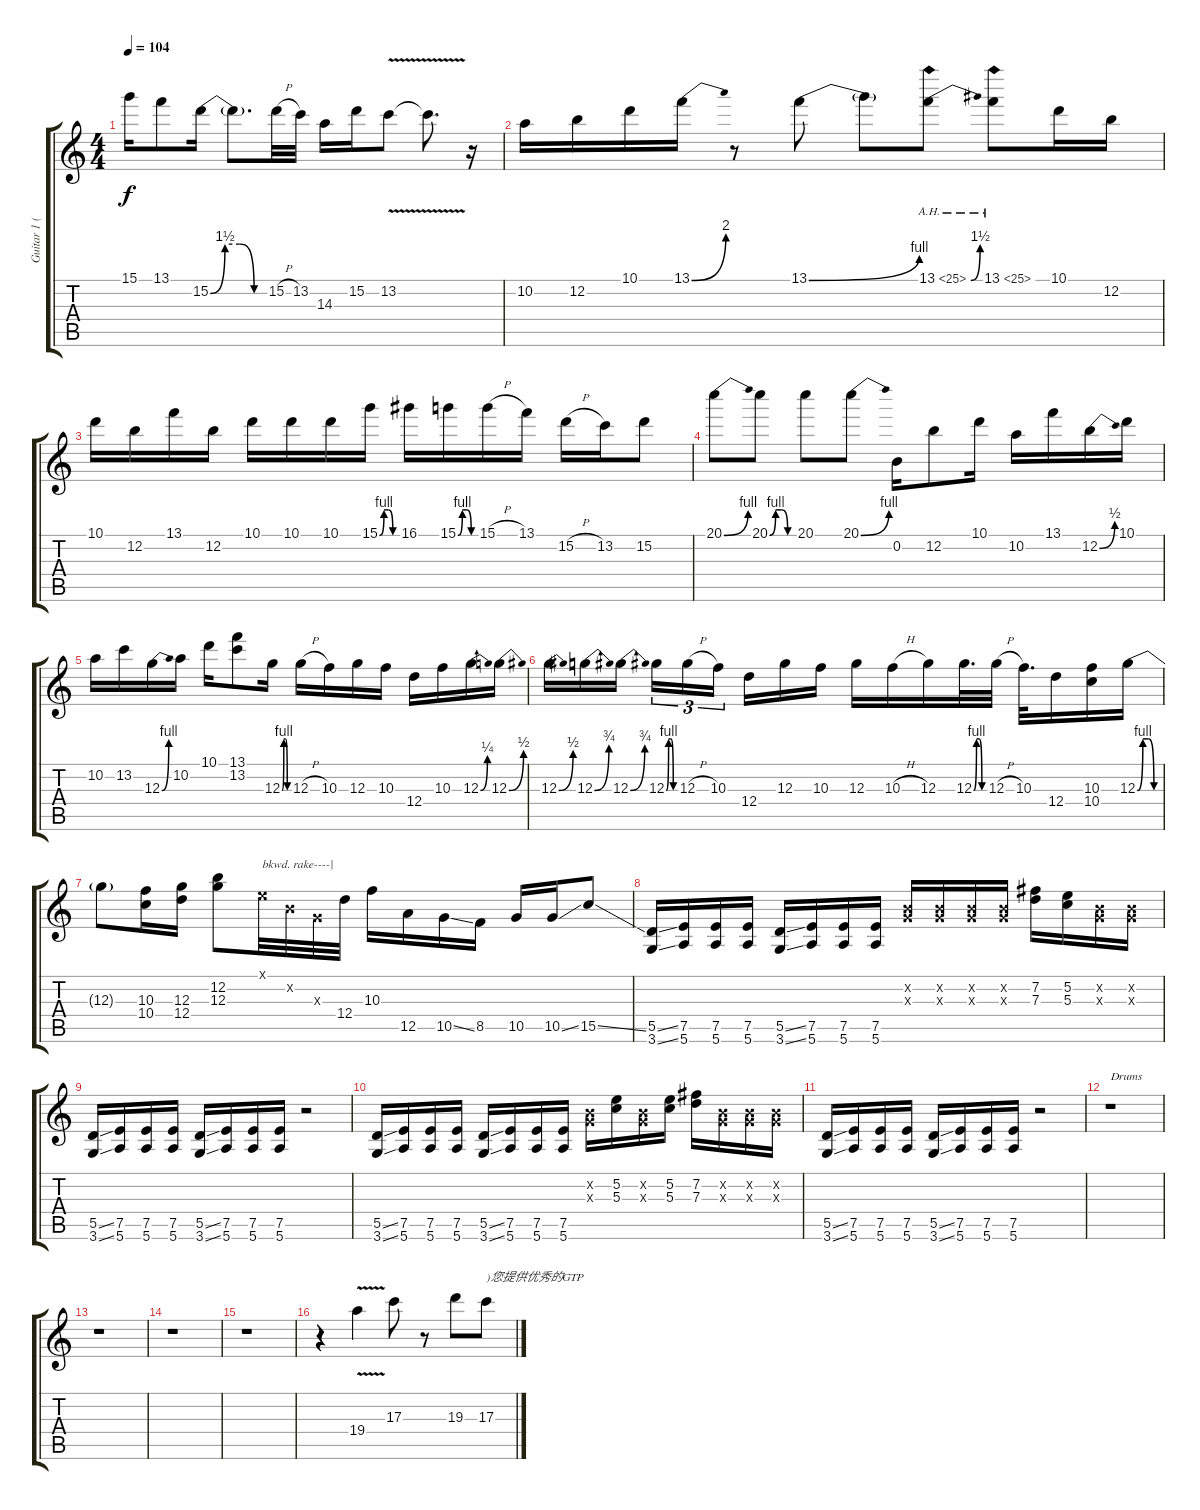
\track ("Guitar 1 (solo)" "Guitar 1 (") {instrument distortionguitar}
\staff {score tabs}
\tuning (E4 B3 G3 D3 A2 E2) {hide}
\ts (4 4)
\tempo 104
\clef g2
\ks c
15.1.16{dy f} 13.1.8 15.2{be (custom 0 0 15 6 30 6 45 0 60 0)}.16 15.2{t}.8{d} 15.2{h}.32 13.2.32 14.3.16 15.2.16 13.2{v}.8 13.2{t}.8{d} r.16 |
10.2.16 12.2.16 10.1.16 13.1{be (bend 0 0 60 8)}.16 r.8 13.1{be (bend 0 0 60 4)}.8 13.1{t}.8 13.1{be (bend 0 0 60 6) ah 12}.8 13.1{ah 12}.8 10.1.16 12.2.16 |
10.1.16 12.2.16 13.1.16 12.2.16 10.1.16 10.1.16 10.1.16 15.1{be (custom 0 0 15 4 30 4 45 0 60 0)}.16 16.1.16 15.1{be (custom 0 0 15 4 30 4 45 0 60 0)}.16 15.1{h}.16 13.1.16 15.2{h}.16 13.2.16 15.2.8 |
20.1{be (bend 0 0 60 4)}.8 20.1{be (custom 0 0 15 4 30 4 45 0 60 0)}.8 20.1.8 20.1{be (bend 0 0 60 4)}.8 0.2.16 12.2.8 10.1.16 10.2.16 13.1.16 12.2{be (bend 0 0 60 2)}.16 10.1.16 |
10.2.16 13.2.16 12.3{be (bend 0 0 60 4)}.16 10.2.16 10.1.16 (13.1 13.2).8 12.3{be (custom 0 0 15 4 30 4 45 0 60 0)}.16 12.3{h}.16 10.3.16 12.3.16 10.3.16 12.4.16 10.3.16 12.3{be (bend 0 0 60 1)}.16 12.3{be (bend 0 0 60 2)}.16 |
12.3{be (bend 0 0 60 2)}.16 12.3{be (bend 0 0 60 3)}.16 12.3{be (bend 0 0 60 3)}.16{beam splitsecondary} 12.3{be (custom 0 0 15 4 30 4 45 0 60 0)}.16{tu (3 2)} 12.3{h}.16{tu (3 2)} 10.3.16{tu (3 2) beam splitsecondary} 12.4.16 12.3.16 10.3.16 12.3.16 10.3{h}.16 12.3.16 12.3{be (custom 0 0 15 4 30 4 45 0 60 0)}.32{d} 12.3{h}.32 10.3.32{d} 12.4.16 (10.3 10.4).16 12.3{be (custom 0 0 15 4 30 4 45 0 60 0)}.16 |
12.3{t}.8 (10.3 10.4).16 (12.3 12.4).16 (12.2 12.3).8 0.1{x}.32{txt "bkwd. rake----|"} 0.2{x}.32 0.3{x}.32 12.4.32 10.3.16 12.5.16 10.5{ss}.16 8.5.16 10.5.16 10.5{ss}.16 15.5{ss}.8 |
(5.5{ss} 3.6{ss}).16 (7.5 5.6).16 (7.5 5.6).16 (7.5 5.6).16 (5.5{ss} 3.6{ss}).16 (7.5 5.6).16 (7.5 5.6).16 (7.5 5.6).16 (0.2{x} 0.3{x}).16 (0.2{x} 0.3{x}).16 (0.2{x} 0.3{x}).16 (0.2{x} 0.3{x}).16 (7.2 7.3).16 (5.2 5.3).16 (0.2{x} 0.3{x}).16 (0.2{x} 0.3{x}).16 |
(5.5{ss} 3.6{ss}).16 (7.5 5.6).16 (7.5 5.6).16 (7.5 5.6).16 (5.5{ss} 3.6{ss}).16 (7.5 5.6).16 (7.5 5.6).16 (7.5 5.6).16 r.2 |
(5.5{ss} 3.6{ss}).16 (7.5 5.6).16 (7.5 5.6).16 (7.5 5.6).16 (5.5{ss} 3.6{ss}).16 (7.5 5.6).16 (7.5 5.6).16 (7.5 5.6).16 (0.2{x} 0.3{x}).16 (5.2 5.3).16 (0.2{x} 0.3{x}).16 (5.2 5.3).16 (7.2 7.3).16 (0.2{x} 0.3{x}).16 (0.2{x} 0.3{x}).16 (0.2{x} 0.3{x}).16 |
(5.5{ss} 3.6{ss}).16 (7.5 5.6).16 (7.5 5.6).16 (7.5 5.6).16 (5.5{ss} 3.6{ss}).16 (7.5 5.6).16 (7.5 5.6).16 (7.5 5.6).16 r.2 |
r.1{txt "Drums"} |
r.1 |
r.1 |
r.1 |
r.4 19.4{v}.4 17.3.8 r.8 19.3.8 17.3.8{txt ")您提供优秀的GTP"}
